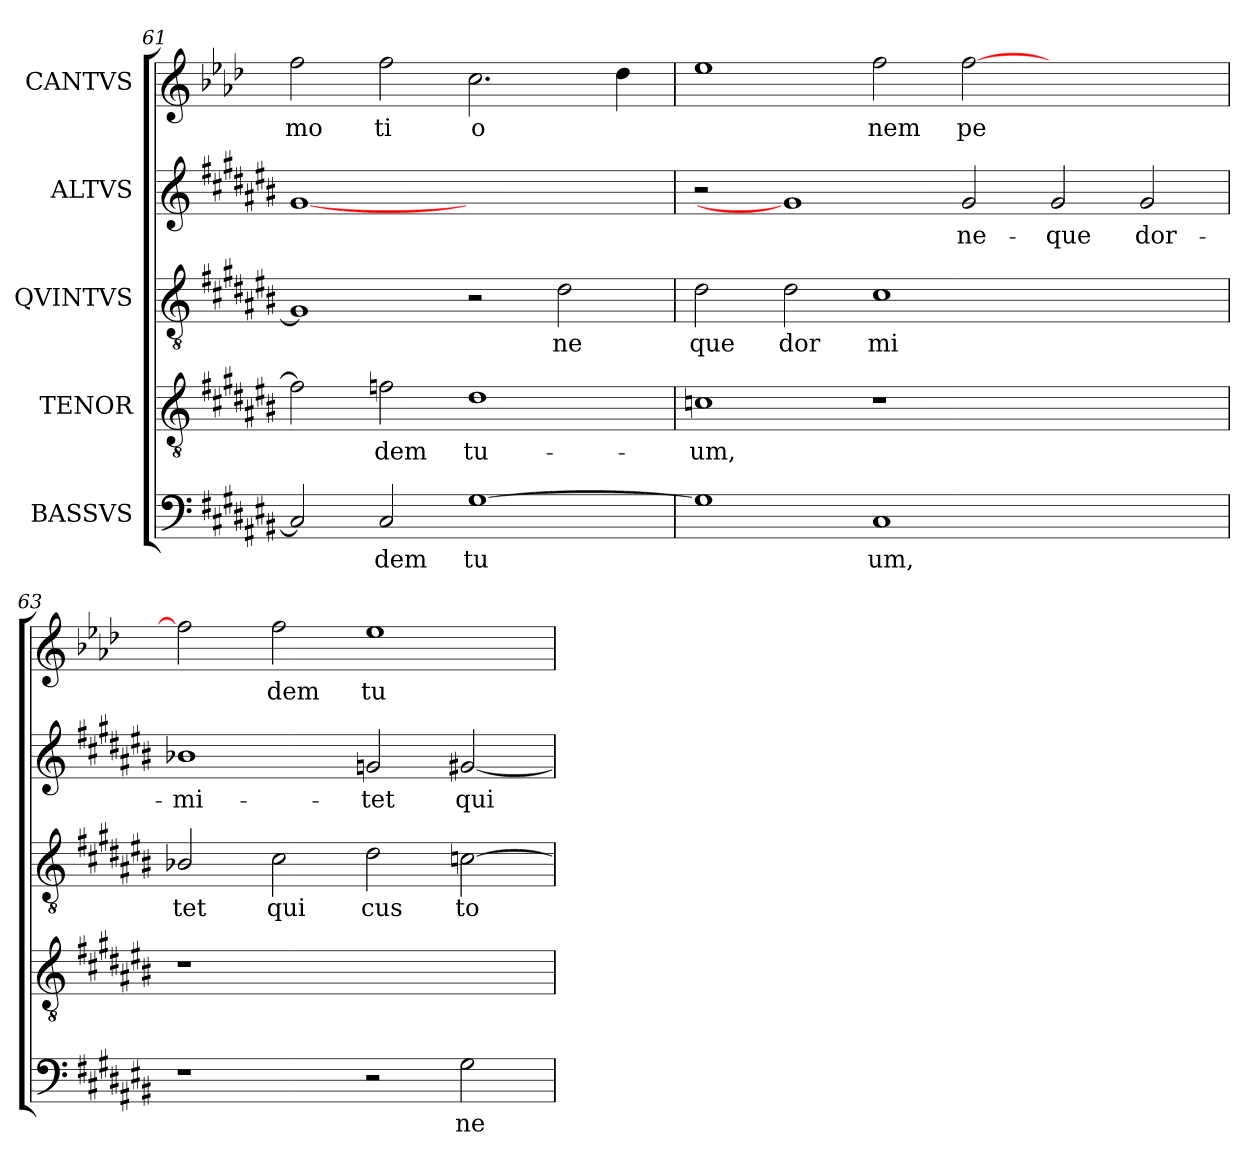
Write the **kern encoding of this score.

**kern	**text	**kern	**text	**kern	**text	**kern	**text	**kern	**text
*part5	*part5	*part4	*part4	*part3	*part3	*part2	*part2	*part1	*part1
*staff5	*staff5	*staff4	*staff4	*staff3	*staff3	*staff2	*staff2	*staff1	*staff1
*I"BASSVS	*	*I"TENOR	*	*I"QVINTVS	*	*I"ALTVS	*	*I"CANTVS	*
*clefF4	*	*clefGv2	*	*clefGv2	*	*clefG2	*	*clefG2	*
*ITrd-3c-5	*	*ITrd-3c-5	*	*ITrd-3c-5	*	*ITrd-3c-5	*	*	*
*k[f#c#g#d#a#e#b#]	*	*k[f#c#g#d#a#e#b#]	*	*k[f#c#g#d#a#e#b#]	*	*k[f#c#g#d#a#e#b#]	*	*k[b-e-a-d-]	*
*C#:	*	*C#:	*	*C#:	*	*C#:	*	*A-:	*
=61	=61	=61	=61	=61	=61	=61	=61	=61	=61
!	!LO:LY:b:cj	!	!LO:LY:b:cj	!	!LO:LY:b:cj	!	!LO:LY:b:cj	!	!LO:LY:b:cj
2F#/]	--	2b-\]	--	1c#]	.	[1cc#	.	2ff\	mo
!	!LO:LY:b:cj	!	!LO:LY:b:cj	!	!	!	!	!	!LO:LY:b:cj
2F#/	-dem	2b-\	-dem	.	.	.	.	2ff\	ti
!	!LO:LY:b:cj	!	!LO:LY:b:cj	!	!	!	!	!	!LO:LY:b:cj
[>1c#	tu-	1g#	tu-	2r	.	1ryy	.	2.cc\	o
!	!	!	!	!	!LO:LY:b:cj	!	!	!	!
.	.	.	.	2g#\	ne	.	.	.	.
!	!	!	!	!	!	!	!	!	!LO:LY:b:cj
.	.	.	.	.	.	.	.	4dd-\	.
=62	=62	=62	=62	=62	=62	=62	=62	=62	=62
!	!LO:LY:b:cj	!	!LO:LY:b:cj	!	!LO:LY:b:cj	!	!	!	!LO:LY:b:cj
1c#]	--	1f	-um,	2g#\	que	2r	.	1ee-	.
!	!	!	!	!	!LO:LY:b:cj	!	!	!	!
.	.	.	.	2g#\	dor	1cc#]	.	.	.
!	!LO:LY:b:cj	!	!	!	!LO:LY:b:cj	!	!	!	!LO:LY:b:cj
1F#	-um,	1r	.	1f#	mi	.	.	2ff\	nem
!	!	!	!	!	!	!	!LO:LY:b:cj	!	!LO:LY:b:cj
.	.	.	.	.	.	2cc#/	ne-	[>2ff\	pe
!	!	!	!	!	!	!	!LO:LY:b:cj	!	!
1ryy	.	1ryy	.	1ryy	.	2cc#/	-que	1ryy	.
!	!	!	!	!	!	!	!LO:LY:b:cj	!	!
.	.	.	.	.	.	2cc#/	dor-	.	.
!!LO:PB:g=z
=63	=63	=63	=63	=63	=63	=63	=63	=63	=63
!	!	!	!	!	!LO:LY:b:cj	!	!LO:LY:b:cj	!	!LO:LY:b:cj
1r	.	1r	.	2e-/	tet	1ee-	-mi-	2ff\]	.
!	!	!	!	!	!LO:LY:b:cj	!	!	!	!LO:LY:b:cj
.	.	.	.	2f#\	qui	.	.	2ff\	dem
!	!	!	!	!	!LO:LY:b:cj	!	!LO:LY:b:cj	!	!LO:LY:b:cj
2r	.	1ryy	.	2g#\	cus	2cc/	-tet	1ee-	tu-
!	!LO:LY:b:cj	!	!	!	!LO:LY:b:cj	!	!LO:LY:b:cj	!	!
2c#\	ne-	.	.	[>2f\	to	[<2cc#/	qui	.	.
=	=	=	=	=	=	=	=	=	=
*-	*-	*-	*-	*-	*-	*-	*-	*-	*-
